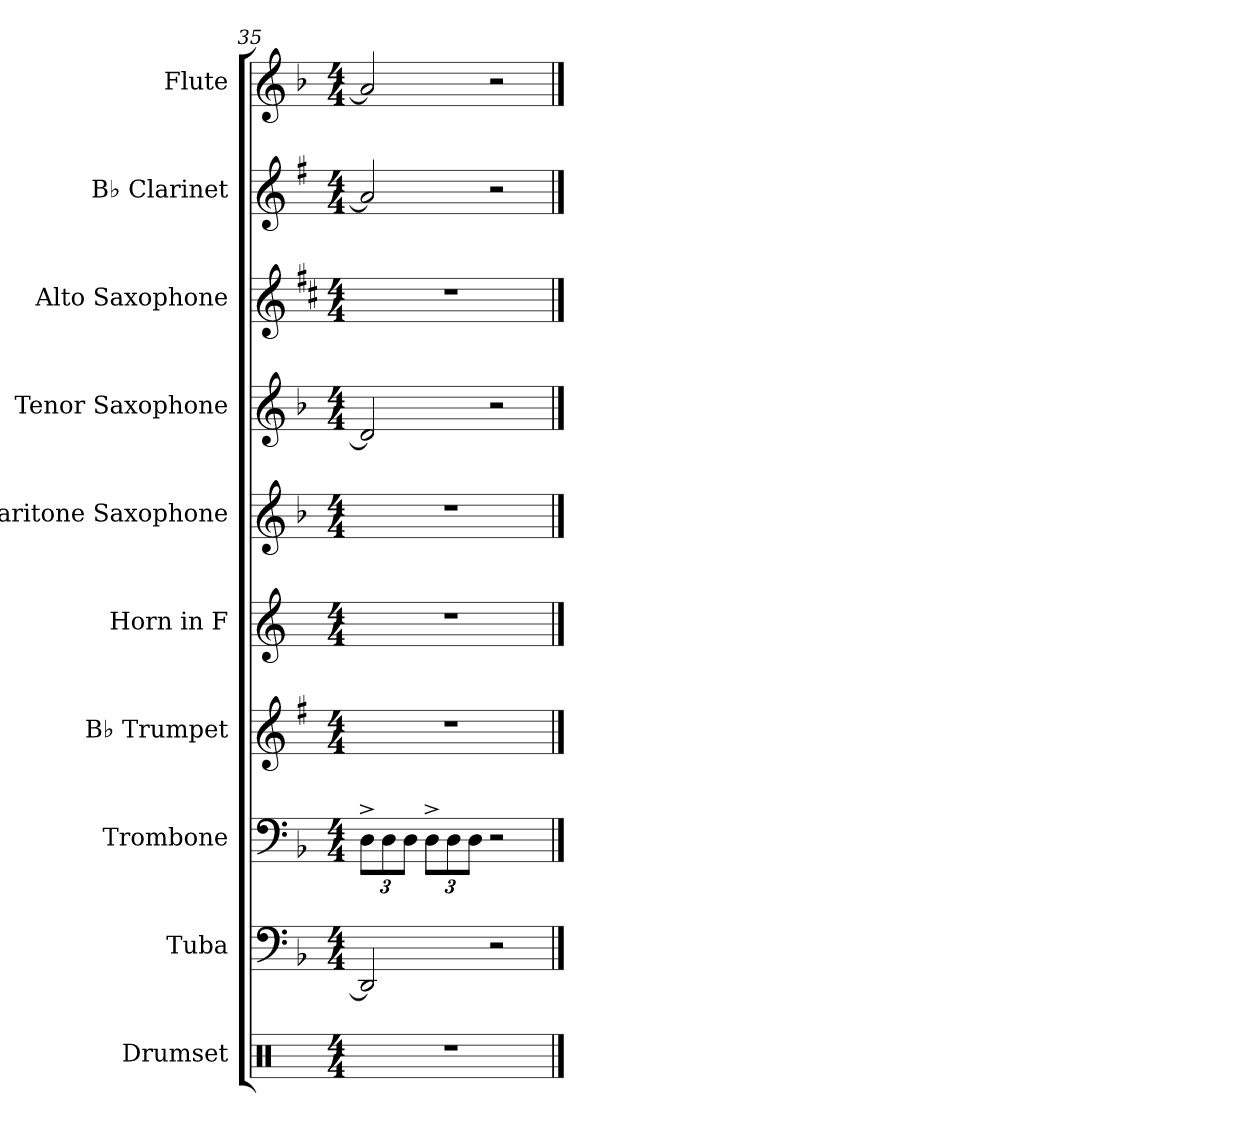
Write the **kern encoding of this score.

**kern	**kern	**kern	**kern	**kern	**kern	**kern	**kern	**kern	**kern
*part10	*part9	*part8	*part7	*part6	*part5	*part4	*part3	*part2	*part1
*staff10	*staff9	*staff8	*staff7	*staff6	*staff5	*staff4	*staff3	*staff2	*staff1
*I"Drumset	*I"Tuba	*I"Trombone	*I"B♭ Trumpet	*I"Horn in F	*I"Baritone Saxophone	*I"Tenor Saxophone	*I"Alto Saxophone	*I"B♭ Clarinet	*I"Flute
*I'Drs.	*I'Tba.	*I'Tbn.	*I'B♭ Tpt.	*	*I'Bar. Sax.	*I'T. Sax.	*I'A. Sax.	*I'B♭ Cl.	*I'Fl.
*clefX	*clefF4	*clefF4	*clefG2	*clefG2	*clefG2	*clefG2	*clefG2	*clefG2	*clefG2
*	*	*	*ITrd1c2	*ITrd4c7	*ITrd12c21	*ITrd8c14	*ITrd5c9	*ITrd1c2	*
*k[]	*k[b-]	*k[b-]	*k[b-]	*k[b-]	*k[b-]	*k[b-]	*k[b-]	*k[b-]	*k[b-]
*M4/4	*M4/4	*M4/4	*M4/4	*M4/4	*M4/4	*M4/4	*M4/4	*M4/4	*M4/4
*	*	*Xbrackettup	*	*	*	*	*	*	*
=35	=35	=35	=35	=35	=35	=35	=35	=35	=35
1r	2DD/]	12D^\L	1r	1r	1r	2D/]	1r	2g-/]	2a/]
.	.	12D\	.	.	.	.	.	.	.
.	.	12D\J	.	.	.	.	.	.	.
.	.	12D^\L	.	.	.	.	.	.	.
.	.	12D\	.	.	.	.	.	.	.
.	.	12D\J	.	.	.	.	.	.	.
.	2r	2r	.	.	.	2r	.	2r	2r
==	==	==	==	==	==	==	==	==	==
*-	*-	*-	*-	*-	*-	*-	*-	*-	*-
